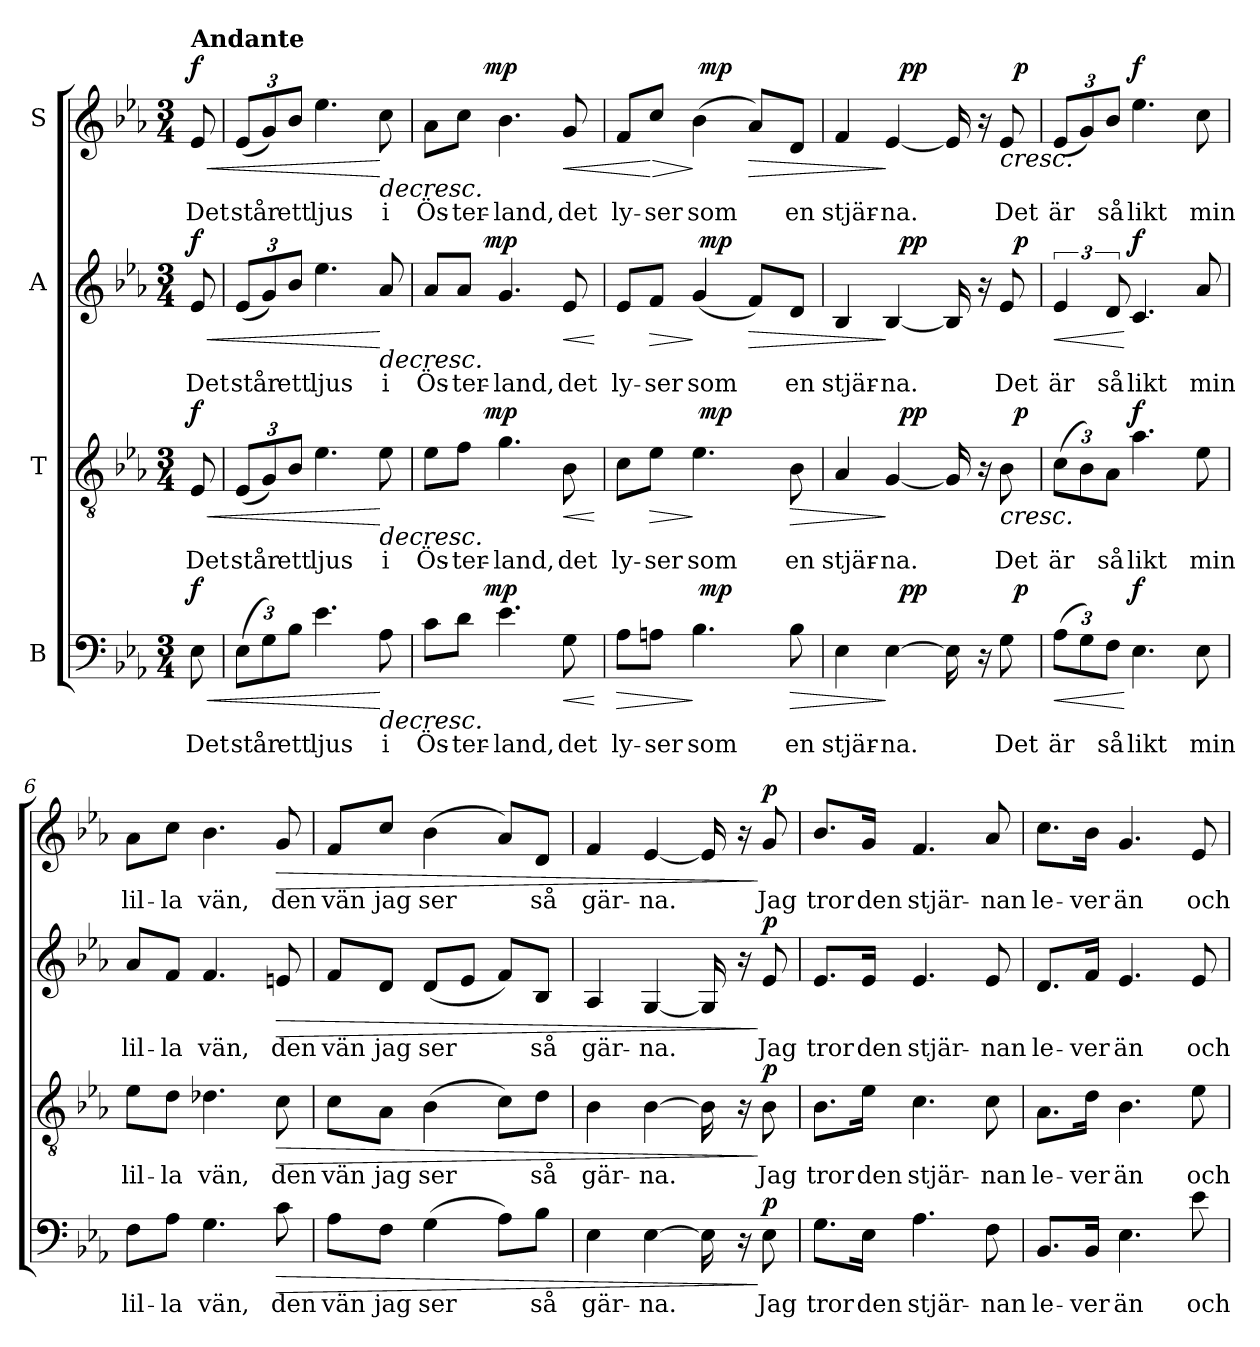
**kern	**text	**dynam	**kern	**text	**dynam	**kern	**text	**dynam	**kern	**text	**dynam
*part4	*part4	*part4	*part3	*part3	*part3	*part2	*part2	*part2	*part1	*part1	*part1
*staff4	*staff4	*staff4	*staff3	*staff3	*staff3	*staff2	*staff2	*staff2	*staff1	*staff1	*staff1
*I"B	*	*	*I"T	*	*	*I"A	*	*	*I"S	*	*
*clefF4	*	*	*clefGv2	*	*	*clefG2	*	*	*clefG2	*	*
*k[b-e-a-]	*	*	*k[b-e-a-]	*	*	*k[b-e-a-]	*	*	*k[b-e-a-]	*	*
*E-:	*	*	*E-:	*	*	*E-:	*	*	*E-:	*	*
*M3/4	*	*	*M3/4	*	*	*M3/4	*	*	*M3/4	*	*
=	=	=	=	=	=	=	=	=	=	=	=
!	!	!	!	!	!	!	!	!	!LO:TX:a:B:t=Andante	!	!
!	!LO:LY:b	!LO:HP:b	!	!LO:LY:b	!LO:HP:b	!	!LO:LY:b	!LO:HP:b	!	!LO:LY:b	!LO:HP:b
!	!	!LO:DY:n=1:a	!	!	!LO:DY:n=1:a	!	!	!LO:DY:n=1:a	!	!	!LO:DY:n=1:a
8E-\	Det	< f	8E-/	Det	< f	8e-/	Det	< f	8e-/	Det	< f
=1	=1	=1	=1	=1	=1	=1	=1	=1	=1	=1	=1
!	!LO:LY:b	!	!	!LO:LY:b	!	!	!LO:LY:b	!	!	!LO:LY:b	!
(>12E-\L	står	.	(<12E-/L	står	.	(<12e-/L	står	.	(<12e-/L	står	.
12G\)	.	.	12G/)	.	.	12g/)	.	.	12g/)	.	.
!	!LO:LY:b	!	!	!LO:LY:b	!	!	!LO:LY:b	!	!	!LO:LY:b	!
12B-\J	ett	.	12B-/J	ett	.	12b-/J	ett	.	12b-/J	ett	.
!	!LO:LY:b	!	!	!LO:LY:b	!	!	!LO:LY:b	!	!	!LO:LY:b	!
4.e-\	ljus	.	4.e-\	ljus	.	4.ee-\	ljus	.	4.ee-\	ljus	.
!	!LO:LY:b	!LO:HP:n=1:b	!	!LO:LY:b	!LO:HP:n=1:b	!	!LO:LY:b	!LO:HP:n=1:b	!	!LO:LY:b	!LO:HP:n=1:b
8A-\	i	[ >	8e-\	i	[ >	8a-/	i	[ >	8cc\	i	[ >
=2	=2	=2	=2	=2	=2	=2	=2	=2	=2	=2	=2
!	!LO:LY:b	!	!	!LO:LY:b	!	!	!LO:LY:b	!	!	!LO:LY:b	!
*^	*	*	*^	*	*	*^	*	*	*^	*	*
8c\L	8..ryy	Ös-	.	8e-\L	8..ryy	Ös-	.	8a-/L	8..ryy	Ös-	.	8a-\L	8..ryy	Ös-	.
!	!	!LO:LY:b	!	!	!	!LO:LY:b	!	!	!	!LO:LY:b	!	!	!	!LO:LY:b	!
8d\J	.	-ter-	.	8f\J	.	-ter-	.	8a-/J	.	-ter-	.	8cc\J	.	-ter-	.
!	!	!	!LO:DY:a	!	!	!	!LO:DY:a	!	!	!	!LO:DY:a	!	!	!	!LO:DY:a
.	2ryy	.	mp	.	2ryy	.	mp	.	2ryy	.	mp	.	2ryy	.	mp
!	!	!LO:LY:b	!	!	!	!LO:LY:b	!	!	!	!LO:LY:b	!	!	!	!LO:LY:b	!
4.e-\	.	-land,	]	4.g\	.	-land,	]	4.g/	.	-land,	]	4.b-\	.	-land,	]
!	!	!LO:LY:b	!LO:HP:b	!	!	!LO:LY:b	!LO:HP:b	!	!	!LO:LY:b	!LO:HP:b	!	!	!LO:LY:b	!LO:HP:b
8G\	.	det	<	8B-\	.	det	<	8e-/	.	det	<	8g/	.	det	<
.	32ryy	.	.	.	32ryy	.	.	.	32ryy	.	.	.	32ryy	.	.
.	.	.	[	.	.	.	[	.	.	.	[	.	.	.	.
=3	=3	=3	=3	=3	=3	=3	=3	=3	=3	=3	=3	=3	=3	=3	=3
!	!	!LO:LY:b	!LO:HP:b	!	!	!LO:LY:b	!	!	!	!LO:LY:b	!	!	!	!LO:LY:b	!
8A-\L	6ryy	ly-	>	8c\L	6ryy	ly-	.	8e-/L	6ryy	ly-	.	8f/L	6ryy	ly-	.
!	!	!LO:LY:b	!	!	!	!LO:LY:b	!LO:HP:b	!	!	!LO:LY:b	!LO:HP:b	!	!	!LO:LY:b	!LO:HP:n=1:b
8An\J	.	-ser	.	8e-\J	.	-ser	>	8f/J	.	-ser	>	8cc/J	.	-ser	[ >
.	12ryy	.	.	.	12ryy	.	.	.	12ryy	.	.	.	12ryy	.	.
!	!	!LO:LY:b	!	!	!	!LO:LY:b	!	!	!	!LO:LY:b	!	!	!	!LO:LY:b	!
4.B-\	96ryy	som	]	4.e-\	96ryy	som	]	(<4g/	96ryy	som	]	(>4b-\	96ryy	som	]
!	!	!	!LO:DY:a	!	!	!	!LO:DY:a	!	!	!	!LO:DY:a	!	!	!	!LO:DY:a
.	3ryy	.	mp	.	3ryy	.	mp	.	3ryy	.	mp	.	3ryy	.	mp
!	!	!	!	!	!	!	!	!	!	!	!LO:HP:b	!	!	!	!LO:HP:b
.	.	.	.	.	.	.	.	8f/L)	.	.	>	8a-/L)	.	.	>
.	12...ryy	.	.	.	12...ryy	.	.	.	12...ryy	.	.	.	12...ryy	.	.
!	!	!LO:LY:b	!LO:HP:b	!	!	!LO:LY:b	!LO:HP:b	!	!	!LO:LY:b	!	!	!	!LO:LY:b	!
8B-\	.	en	>	8B-\	.	en	>	8d/J	.	en	.	8d/J	.	en	.
=4	=4	=4	=4	=4	=4	=4	=4	=4	=4	=4	=4	=4	=4	=4	=4
!	!	!LO:LY:b	!	!	!	!LO:LY:b	!	!	!	!LO:LY:b	!	!	!	!LO:LY:b	!
*	*^	*	*	*	*^	*	*	*	*^	*	*	*	*^	*	*
4E-\	4ryy	2ryy	stjär-	.	4A-/	4ryy	2ryy	stjär-	.	4B-/	4ryy	2ryy	stjär-	.	4f/	4ryy	2ryy	stjär-	.
!	!	!	!LO:LY:b	!	!	!	!	!LO:LY:b	!	!	!	!	!LO:LY:b	!	!	!	!	!LO:LY:b	!
[4E-\	32ryy	.	-na.	]	[4G/	32ryy	.	-na.	]	[4B-/	32ryy	.	-na.	]	[4e-/	32ryy	.	-na.	]
!	!	!	!	!LO:DY:a	!	!	!	!	!LO:DY:a	!	!	!	!	!LO:DY:a	!	!	!	!	!LO:DY:a
.	4...ryy	.	.	pp	.	4...ryy	.	.	pp	.	4...ryy	.	.	pp	.	4...ryy	.	.	pp
16E-\]	.	8ryy	.	.	16G/]	.	8ryy	.	.	16B-/]	.	8ryy	.	.	16e-/]	.	8ryy	.	.
16r	.	.	.	.	16r	.	.	.	.	16r	.	.	.	.	16r	.	.	.	.
!	!	!	!LO:LY:b	!	!	!	!	!LO:LY:b	!LO:HP:b	!	!	!	!LO:LY:b	!	!	!	!	!LO:LY:b	!LO:HP:b
8G\	.	32ryy	Det	.	8B-\	.	32ryy	Det	<	8e-/	.	32ryy	Det	.	8e-/	.	32ryy	Det	<
!	!	!	!	!LO:DY:a	!	!	!	!	!LO:DY:a	!	!	!	!	!LO:DY:a	!	!	!	!	!LO:DY:a
.	.	16.ryy	.	p	.	.	16.ryy	.	p	.	.	16.ryy	.	p	.	.	16.ryy	.	p
=5	=5	=5	=5	=5	=5	=5	=5	=5	=5	=5	=5	=5	=5	=5	=5	=5	=5	=5	=5
!	!	!	!LO:LY:b	!LO:HP:b	!	!	!	!LO:LY:b	!	!	!	!	!LO:LY:b	!LO:HP:b	!	!	!	!LO:LY:b	!
*v	*v	*v	*	*	*	*	*	*	*	*v	*v	*v	*	*	*v	*v	*v	*	*
*	*	*	*v	*v	*v	*	*	*	*	*	*	*	*
(>12A-\L	är	<	(>12c\L	är	.	6e-/	är	<	(<12e-/L	är	.
12G\)	.	.	12B-\)	.	.	.	.	.	12g/)	.	.
!	!LO:LY:b	!	!	!LO:LY:b	!	!	!LO:LY:b	!	!	!LO:LY:b	!
12F\J	så	.	12A-\J	så	.	12d/	så	.	12b-/J	så	.
!	!LO:LY:b	!LO:DY:n=1:a	!	!LO:LY:b	!LO:DY:n=1:a	!	!LO:LY:b	!LO:DY:n=1:a	!	!LO:LY:b	!LO:DY:n=1:a
4.E-\	likt	[ f	4.a-\	likt	[ f	4.c/	likt	[ f	4.ee-\	likt	[ f
!	!LO:LY:b	!	!	!LO:LY:b	!	!	!LO:LY:b	!	!	!LO:LY:b	!
8E-\	min	.	8e-\	min	.	8a-/	min	.	8cc\	min	.
!!LO:LB:g=z
=6	=6	=6	=6	=6	=6	=6	=6	=6	=6	=6	=6
!	!LO:LY:b	!	!	!LO:LY:b	!	!	!LO:LY:b	!	!	!LO:LY:b	!
8F\L	lil-	.	8e-\L	lil-	.	8a-/L	lil-	.	8a-\L	lil-	.
!	!LO:LY:b	!	!	!LO:LY:b	!	!	!LO:LY:b	!	!	!LO:LY:b	!
8A-\J	-la	.	8d\J	-la	.	8f/J	-la	.	8cc\J	-la	.
!	!LO:LY:b	!	!	!LO:LY:b	!	!	!LO:LY:b	!	!	!LO:LY:b	!
4.G\	vän,	.	4.d-X\	vän,	.	4.f/	vän,	.	4.b-\	vän,	.
!	!LO:LY:b	!LO:HP:b	!	!LO:LY:b	!LO:HP:b	!	!LO:LY:b	!LO:HP:b	!	!LO:LY:b	!LO:HP:b
8c\	den	>	8c\	den	>	8en/	den	>	8g/	den	>
=7	=7	=7	=7	=7	=7	=7	=7	=7	=7	=7	=7
!	!LO:LY:b	!	!	!LO:LY:b	!	!	!LO:LY:b	!	!	!LO:LY:b	!
8A-\L	vän	.	8c\L	vän	.	8f/L	vän	.	8f/L	vän	.
!	!LO:LY:b	!	!	!LO:LY:b	!	!	!LO:LY:b	!	!	!LO:LY:b	!
8F\J	jag	.	8A-\J	jag	.	8d/J	jag	.	8cc/J	jag	.
!	!LO:LY:b	!	!	!LO:LY:b	!	!	!LO:LY:b	!	!	!LO:LY:b	!
(>4G\	ser	.	(>4B-\	ser	.	(<8d/L	ser	.	(>4b-\	ser	.
.	.	.	.	.	.	8e-i/J	.	.	.	.	.
8A-\L)	.	.	8c\L)	.	.	8f/L)	.	.	8a-/L)	.	.
!	!LO:LY:b	!	!	!LO:LY:b	!	!	!LO:LY:b	!	!	!LO:LY:b	!
8B-\J	så	.	8d\J	så	.	8B-/J	så	.	8d/J	så	.
=8	=8	=8	=8	=8	=8	=8	=8	=8	=8	=8	=8
!	!LO:LY:b	!	!	!LO:LY:b	!	!	!LO:LY:b	!	!	!LO:LY:b	!
4E-\	gär-	.	4B-\	gär-	.	4A-/	gär-	.	4f/	gär-	.
!	!LO:LY:b	!	!	!LO:LY:b	!	!	!LO:LY:b	!	!	!LO:LY:b	!
[4E-\	-na.	.	[4B-\	-na.	.	[4G/	-na.	.	[4e-/	-na.	.
16E-\]	.	.	16B-\]	.	.	16G/]	.	.	16e-/]	.	.
16r	.	.	16r	.	.	16r	.	.	16r	.	.
!	!LO:LY:b	!LO:DY:n=1:a	!	!LO:LY:b	!LO:DY:n=1:a	!	!LO:LY:b	!LO:DY:n=1:a	!	!LO:LY:b	!LO:DY:n=1:a
8E-\	Jag	] p	8B-\	Jag	] p	8e-/	Jag	] p	8g/	Jag	] p
=9	=9	=9	=9	=9	=9	=9	=9	=9	=9	=9	=9
!	!LO:LY:b	!	!	!LO:LY:b	!	!	!LO:LY:b	!	!	!LO:LY:b	!
8.G\L	tror	.	8.B-\L	tror	.	8.e-/L	tror	.	8.b-/L	tror	.
!	!LO:LY:b	!	!	!LO:LY:b	!	!	!LO:LY:b	!	!	!LO:LY:b	!
16E-\Jk	den	.	16e-\Jk	den	.	16e-/Jk	den	.	16g/Jk	den	.
!	!LO:LY:b	!	!	!LO:LY:b	!	!	!LO:LY:b	!	!	!LO:LY:b	!
4.A-\	stjär-	.	4.c\	stjär-	.	4.e-/	stjär-	.	4.f/	stjär-	.
!	!LO:LY:b	!	!	!LO:LY:b	!	!	!LO:LY:b	!	!	!LO:LY:b	!
8F\	-nan	.	8c\	-nan	.	8e-/	-nan	.	8a-/	-nan	.
=10	=10	=10	=10	=10	=10	=10	=10	=10	=10	=10	=10
!	!LO:LY:b	!	!	!LO:LY:b	!	!	!LO:LY:b	!	!	!LO:LY:b	!
8.BB-/L	le-	.	8.A-\L	le-	.	8.d/L	le-	.	8.cc\L	le-	.
!	!LO:LY:b	!	!	!LO:LY:b	!	!	!LO:LY:b	!	!	!LO:LY:b	!
16BB-/Jk	-ver	.	16d\Jk	-ver	.	16f/Jk	-ver	.	16b-\Jk	-ver	.
!	!LO:LY:b	!	!	!LO:LY:b	!	!	!LO:LY:b	!	!	!LO:LY:b	!
4.E-\	än	.	4.B-\	än	.	4.e-/	än	.	4.g/	än	.
!	!LO:LY:b	!	!	!LO:LY:b	!	!	!LO:LY:b	!	!	!LO:LY:b	!
8e-\	och	.	8e-\	och	.	8e-/	och	.	8e-/	och	.
=	=	=	=	=	=	=	=	=	=	=	=
*-	*-	*-	*-	*-	*-	*-	*-	*-	*-	*-	*-
